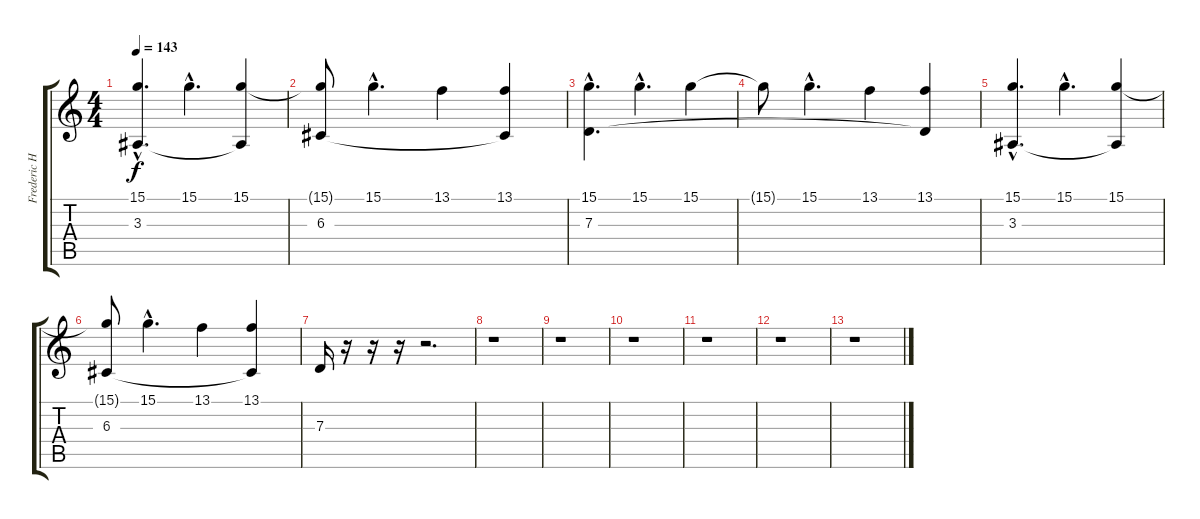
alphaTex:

\track ("Frederic Helmer" "Frederic H") {instrument lead8bassandlead}
\staff {score tabs}
\tuning (E4 B3 G3 D3 A2 E2) {hide}
\ts (4 4)
\tempo 143
\clef g2
\ks c
(15.1{hac} 3.3{hac}).4{d dy f} 15.1{hac}.4{d} (15.1 3.3{t}).4 |
(15.1{t} 6.3).8 15.1{hac}.4{d} 13.1.4 (13.1 6.3{t}).4 |
(15.1{hac} 7.3{hac}).4{d} 15.1{hac}.4{d} 15.1.4 |
15.1{t}.8 15.1{hac}.4{d} 13.1.4 (13.1 7.3{t}).4 |
(15.1{hac} 3.3{hac}).4{d} 15.1{hac}.4{d} (15.1 3.3{t}).4 |
(15.1{t} 6.3).8 15.1{hac}.4{d} 13.1.4 (13.1 6.3{t}).4 |
7.3.16 r.16 r.16 r.16 r.2{d} |
r.1 |
r.1 |
r.1 |
r.1 |
r.1 |
r.1
